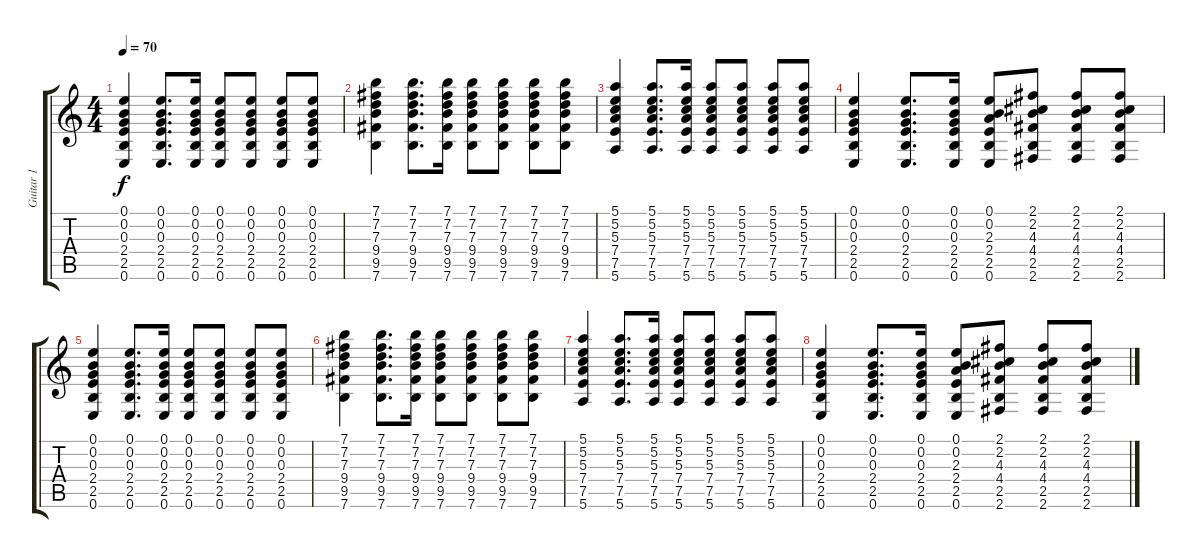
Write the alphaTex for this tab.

\track ("Guitar 1" "Guitar 1") {instrument electricguitarjazz}
\staff {score tabs}
\tuning (E4 B3 G3 D3 A2 E2) {hide}
\ts (4 4)
\tempo 70
\clef g2
\ks c
(0.1 0.2 0.3 2.4 2.5 0.6).4{dy f instrument acousticguitarsteel} (0.1 0.2 0.3 2.4 2.5 0.6).8{d} (0.1 0.2 0.3 2.4 2.5 0.6).16 (0.1 0.2 0.3 2.4 2.5 0.6).8 (0.1 0.2 0.3 2.4 2.5 0.6).8 (0.1 0.2 0.3 2.4 2.5 0.6).8 (0.1 0.2 0.3 2.4 2.5 0.6).8 |
(7.1 7.2 7.3 9.4 9.5 7.6).4 (7.1 7.2 7.3 9.4 9.5 7.6).8{d} (7.1 7.2 7.3 9.4 9.5 7.6).16 (7.1 7.2 7.3 9.4 9.5 7.6).8 (7.1 7.2 7.3 9.4 9.5 7.6).8 (7.1 7.2 7.3 9.4 9.5 7.6).8 (7.1 7.2 7.3 9.4 9.5 7.6).8 |
(5.1 5.2 5.3 7.4 7.5 5.6).4 (5.1 5.2 5.3 7.4 7.5 5.6).8{d} (5.1 5.2 5.3 7.4 7.5 5.6).16 (5.1 5.2 5.3 7.4 7.5 5.6).8 (5.1 5.2 5.3 7.4 7.5 5.6).8 (5.1 5.2 5.3 7.4 7.5 5.6).8 (5.1 5.2 5.3 7.4 7.5 5.6).8 |
(0.1 0.2 0.3 2.4 2.5 0.6).4 (0.1 0.2 0.3 2.4 2.5 0.6).8{d} (0.1 0.2 0.3 2.4 2.5 0.6).16 (0.1 0.2 2.3 2.4 2.5 0.6).8 (2.1 2.2 4.3 4.4 2.5 2.6).8 (2.1 2.2 4.3 4.4 2.5 2.6).8 (2.1 2.2 4.3 4.4 2.5 2.6).8 |
(0.1 0.2 0.3 2.4 2.5 0.6).4{instrument acousticguitarsteel} (0.1 0.2 0.3 2.4 2.5 0.6).8{d} (0.1 0.2 0.3 2.4 2.5 0.6).16 (0.1 0.2 0.3 2.4 2.5 0.6).8 (0.1 0.2 0.3 2.4 2.5 0.6).8 (0.1 0.2 0.3 2.4 2.5 0.6).8 (0.1 0.2 0.3 2.4 2.5 0.6).8 |
(7.1 7.2 7.3 9.4 9.5 7.6).4 (7.1 7.2 7.3 9.4 9.5 7.6).8{d} (7.1 7.2 7.3 9.4 9.5 7.6).16 (7.1 7.2 7.3 9.4 9.5 7.6).8 (7.1 7.2 7.3 9.4 9.5 7.6).8 (7.1 7.2 7.3 9.4 9.5 7.6).8 (7.1 7.2 7.3 9.4 9.5 7.6).8 |
(5.1 5.2 5.3 7.4 7.5 5.6).4 (5.1 5.2 5.3 7.4 7.5 5.6).8{d} (5.1 5.2 5.3 7.4 7.5 5.6).16 (5.1 5.2 5.3 7.4 7.5 5.6).8 (5.1 5.2 5.3 7.4 7.5 5.6).8 (5.1 5.2 5.3 7.4 7.5 5.6).8 (5.1 5.2 5.3 7.4 7.5 5.6).8 |
(0.1 0.2 0.3 2.4 2.5 0.6).4 (0.1 0.2 0.3 2.4 2.5 0.6).8{d} (0.1 0.2 0.3 2.4 2.5 0.6).16 (0.1 0.2 2.3 2.4 2.5 0.6).8 (2.1 2.2 4.3 4.4 2.5 2.6).8 (2.1 2.2 4.3 4.4 2.5 2.6).8 (2.1 2.2 4.3 4.4 2.5 2.6).8
